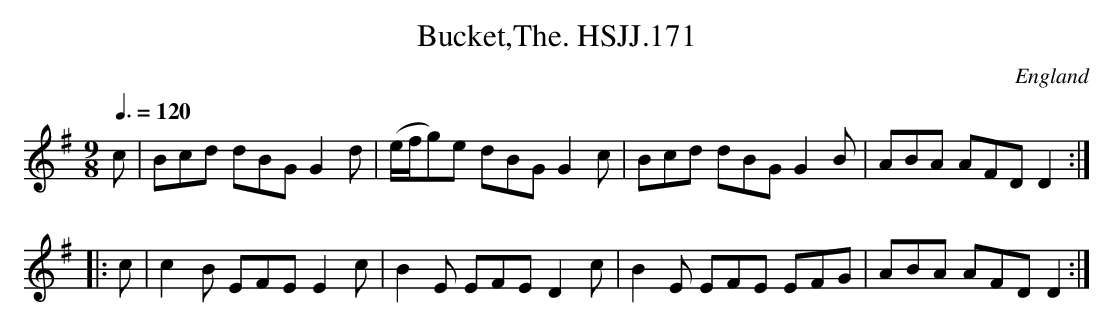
X:1
T:Bucket,The. HSJJ.171
M:9/8
L:1/8
Q:3/8=120
O:England
K:G
c|Bcd dBGG2d|(e/f/g)e dBGG2c|Bcd dBGG2B|ABA AFDD2:|
|:c|c2B EFEE2c|B2E EFED2c|B2E EFE EFG|ABA AFDD2:|
